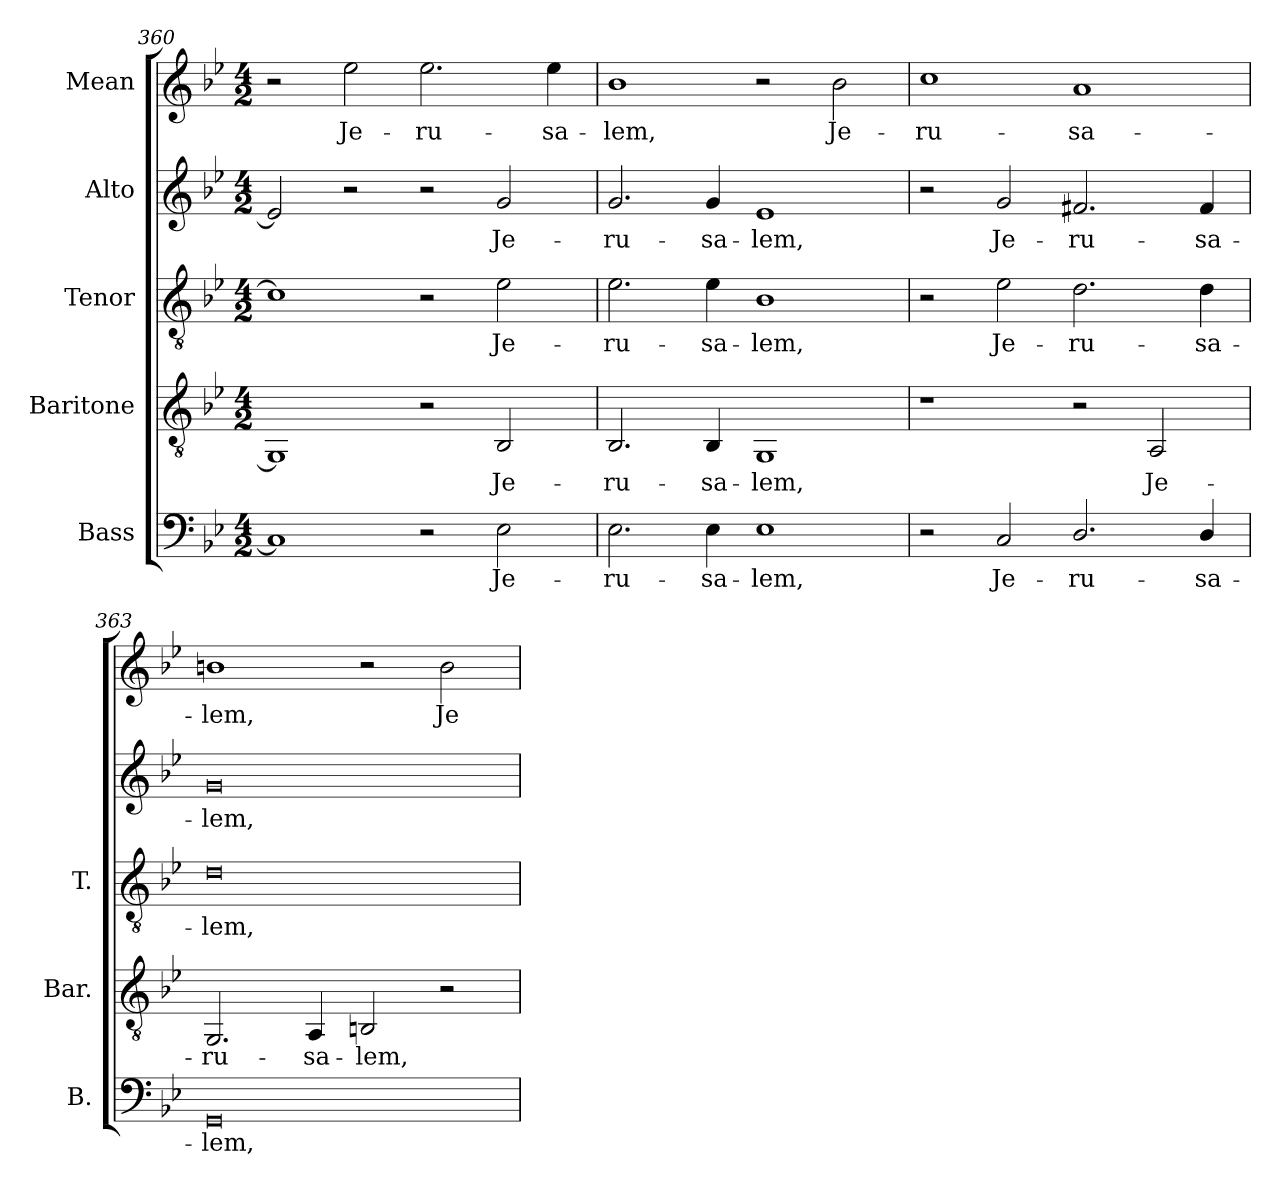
**kern	**text	**kern	**text	**kern	**text	**kern	**text	**kern	**text
*part5	*part5	*part4	*part4	*part3	*part3	*part2	*part2	*part1	*part1
*staff5	*staff5	*staff4	*staff4	*staff3	*staff3	*staff2	*staff2	*staff1	*staff1
*I"Bass	*	*I"Baritone	*	*I"Tenor	*	*I"Alto	*	*I"Mean	*
*I'B.	*	*I'Bar.	*	*I'T.	*	*	*	*	*
!!LO:PB:g=z
*clefF4	*	*clefGv2	*	*clefGv2	*	*clefG2	*	*clefG2	*
*	*	*	*	*ITrd7c12	*	*	*	*	*
*k[b-e-]	*	*k[b-e-]	*	*k[b-e-]	*	*k[b-e-]	*	*k[b-e-]	*
*B-:	*	*B-:	*	*B-:	*	*B-:	*	*B-:	*
*M4/2	*	*M4/2	*	*M4/2	*	*M4/2	*	*M4/2	*
=360	=360	=360	=360	=360	=360	=360	=360	=360	=360
1Ci]	.	1GGi]	.	1Ci]	.	2ei/]	.	2r	.
!	!	!	!	!	!	!	!	!	!LO:LY:b:color=#000000
.	.	.	.	.	.	2r	.	2ee-i\	Je-
!	!	!	!	!	!	!	!	!	!LO:LY:b:color=#000000
2r	.	2r	.	2r	.	2r	.	2.ee-i\	-ru-
!	!LO:LY:b:color=#000000	!	!	!	!	!	!	!	!
!	!	!	!LO:LY:b:color=#000000	!	!	!	!	!	!
!	!	!	!	!	!LO:LY:b:color=#000000	!	!	!	!
!	!	!	!	!	!	!	!LO:LY:b:color=#000000	!	!
2E-i\	Je-	2BB-i/	Je-	2E-i\	Je-	2gi/	Je-	.	.
!	!	!	!	!	!	!	!	!	!LO:LY:b:color=#000000
.	.	.	.	.	.	.	.	4ee-i\	-sa-
=361	=361	=361	=361	=361	=361	=361	=361	=361	=361
!	!LO:LY:b:color=#000000	!	!	!	!	!	!	!	!
!	!	!	!LO:LY:b:color=#000000	!	!	!	!	!	!
!	!	!	!	!	!LO:LY:b:color=#000000	!	!	!	!
!	!	!	!	!	!	!	!LO:LY:b:color=#000000	!	!
!	!	!	!	!	!	!	!	!	!LO:LY:b:color=#000000
2.E-i\	-ru-	2.BB-i/	-ru-	2.E-i\	-ru-	2.gi/	-ru-	1b-i	-lem,
!	!LO:LY:b:color=#000000	!	!	!	!	!	!	!	!
!	!	!	!LO:LY:b:color=#000000	!	!	!	!	!	!
!	!	!	!	!	!LO:LY:b:color=#000000	!	!	!	!
!	!	!	!	!	!	!	!LO:LY:b:color=#000000	!	!
4E-i\	-sa-	4BB-i/	-sa-	4E-i\	-sa-	4gi/	-sa-	.	.
!	!LO:LY:b:color=#000000	!	!	!	!	!	!	!	!
!	!	!	!LO:LY:b:color=#000000	!	!	!	!	!	!
!	!	!	!	!	!LO:LY:b:color=#000000	!	!	!	!
!	!	!	!	!	!	!	!LO:LY:b:color=#000000	!	!
1E-i	-lem,	1GGi	-lem,	1BB-i	-lem,	1e-i	-lem,	2r	.
!	!	!	!	!	!	!	!	!	!LO:LY:b:color=#000000
.	.	.	.	.	.	.	.	2b-i\	Je-
=362	=362	=362	=362	=362	=362	=362	=362	=362	=362
!	!	!	!	!	!	!	!	!	!LO:LY:b:color=#000000
2r	.	1r	.	2r	.	2r	.	1cci	-ru-
!	!LO:LY:b:color=#000000	!	!	!	!	!	!	!	!
!	!	!	!	!	!LO:LY:b:color=#000000	!	!	!	!
!	!	!	!	!	!	!	!LO:LY:b:color=#000000	!	!
2Ci/	Je-	.	.	2E-i\	Je-	2gi/	Je-	.	.
!	!LO:LY:b:color=#000000	!	!	!	!	!	!	!	!
!	!	!	!	!	!LO:LY:b:color=#000000	!	!	!	!
!	!	!	!	!	!	!	!LO:LY:b:color=#000000	!	!
!	!	!	!	!	!	!	!	!	!LO:LY:b:color=#000000
2.Di/	-ru-	2r	.	2.Di\	-ru-	2.f#Xi/	-ru-	1ai	-sa-
!	!	!	!LO:LY:b:color=#000000	!	!	!	!	!	!
.	.	2AAi/	Je-	.	.	.	.	.	.
!	!LO:LY:b:color=#000000	!	!	!	!	!	!	!	!
!	!	!	!	!	!LO:LY:b:color=#000000	!	!	!	!
!	!	!	!	!	!	!	!LO:LY:b:color=#000000	!	!
4Di/	-sa-	.	.	4Di\	-sa-	4f#i/	-sa-	.	.
=363	=363	=363	=363	=363	=363	=363	=363	=363	=363
!	!LO:LY:b:color=#000000	!	!	!	!	!	!	!	!
!	!	!	!LO:LY:b:color=#000000	!	!	!	!	!	!
!	!	!	!	!	!LO:LY:b:color=#000000	!	!	!	!
!	!	!	!	!	!	!	!LO:LY:b:color=#000000	!	!
!	!	!	!	!	!	!	!	!	!LO:LY:b:color=#000000
0GGi	-lem,	2.GGi/	-ru-	0Di	-lem,	0gi	-lem,	1bni	-lem,
!	!	!	!LO:LY:b:color=#000000	!	!	!	!	!	!
.	.	4AAi/	-sa-	.	.	.	.	.	.
!	!	!	!LO:LY:b:color=#000000	!	!	!	!	!	!
.	.	2BBni/	-lem,	.	.	.	.	2r	.
!	!	!	!	!	!	!	!	!	!LO:LY:b:color=#000000
.	.	2r	.	.	.	.	.	2bi\	Je-
=	=	=	=	=	=	=	=	=	=
*-	*-	*-	*-	*-	*-	*-	*-	*-	*-
